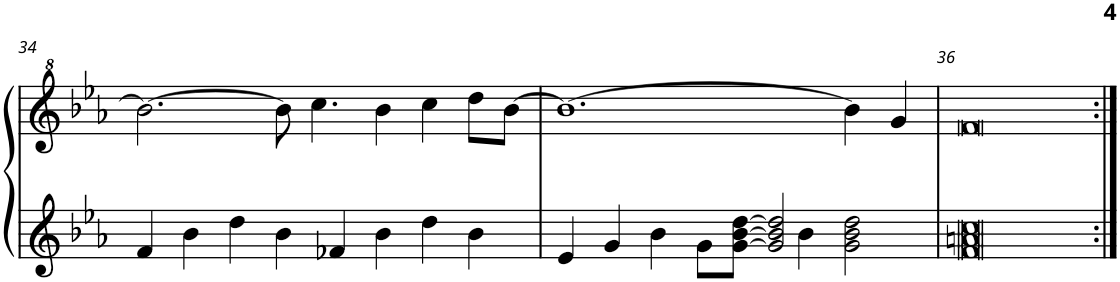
**kern	**kern
*part2	*part1
*staff2	*staff1
*I"Piano 2	*I"Piano, Right
*I'Pno	*I'Pno
!!LO:PB:g=z
*clefG2	*clefG^2
*k[b-e-a-]	*k[b-e-a-]
*M8/4	*M8/4
=34	=34
4f/	2.bb-\_
4b-\	.
4dd\	.
4b-\	8bb-\]
.	4.ccc\
4f-X/	.
4b-\	4bb-\
4dd\	4ccc\
4b-\	8ddd\L
.	[8bb-\J
=35	=35
*^	*
4e-/	4ryy	1.bb-_
*v	*v	*
4g/	.
4b-\	.
8g\L	.
[8g\ [8b-\ [8dd\J	.
2g/] 2b-/] 2dd/]	.
*^	*
.	4b-\	.
2g\ 2b-\ 2dd\	2ryy	4bb-\]
.	.	4gg/
*v	*v	*
=36	=36
0f 0an 0cc	0ff
=:|!	=:|!
*-	*-
